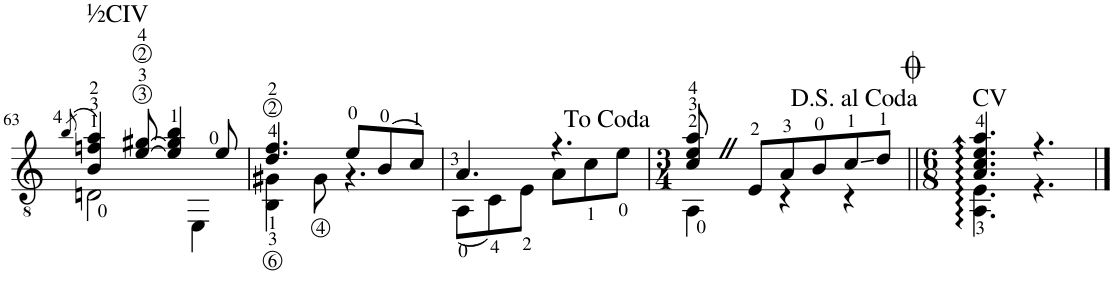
**kern
*part1
*staff1
*I"Guitar
!!LO:PB:g=z
*clefGv2
*k[]
*M6/8
=63
(8qb/
*^
!LO:TX:a:t=½CIV	!
4B/ 4fn/ 4a/)	2Dn\
[8e/ [8g#X/	.
4e/] 4g#/] 4b/	.
.	4EE\
8e/	.
=64	=64
4.d/ 4.f/	4BB\ 4G#X\
.	8G#\
8e/L	4.r
(8B/	.
8c/J)	.
=65	=65
4.A/	(8AA\L
.	8C\)
.	8E\J
4.r	8A\L
.	8c\
.	8e\J
=66	=66
*M3/4	*
8c/Z 8e/Z 8a/Z	4AA\
8E/L	.
8A/	4r
8B/	.
8c/	4r
8d/J	.
=67||	=67||
*M6/8	*
!LO:TX:a:t=CV	!
4.A/ 4.c/ 4.e/ 4.a/	4.AA\ 4.E\
4.r	4.r
*v	*v
==
*-
